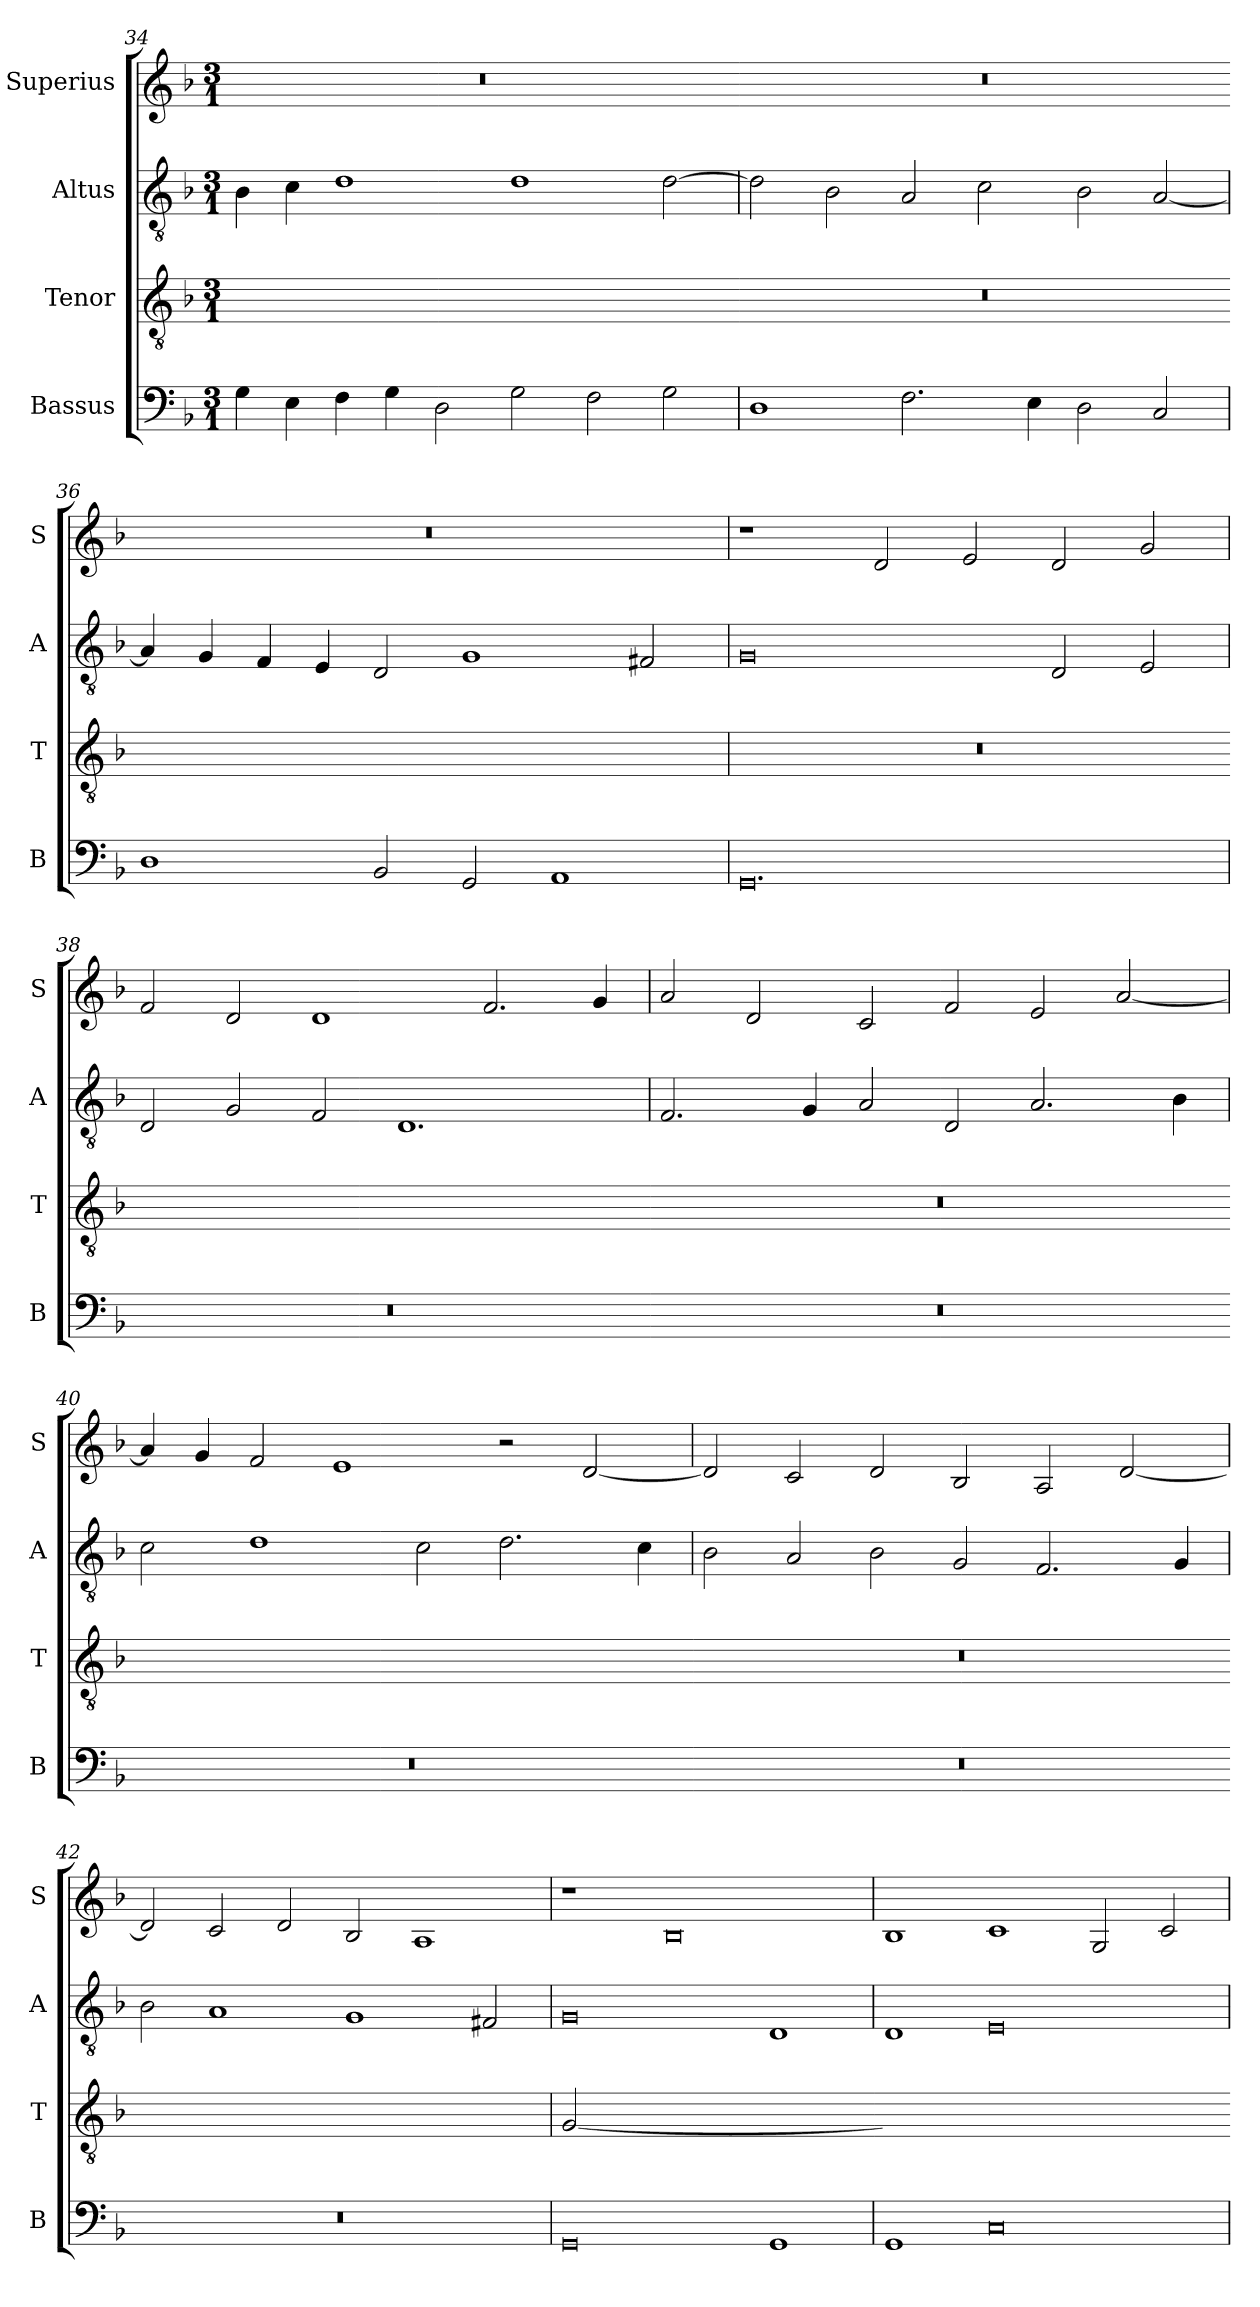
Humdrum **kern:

**kern	**kern	**kern	**kern
*part4	*part3	*part2	*part1
*staff4	*staff3	*staff2	*staff1
*I"Bassus	*I"Tenor	*I"Altus	*I"Superius
*I'B	*I'T	*I'A	*I'S
*clefF4	*clefGv2	*clefGv2	*clefG2
*k[b-]	*k[b-]	*k[b-]	*k[b-]
*M3/1	*M3/1	*M3/1	*M3/1
=34	=34	=34	=34
!	!LO:N:vis=2	!	!
4G\	0.ryy	4B-\	0.r
4E\	.	4c\	.
4F\	.	1d	.
4G\	.	.	.
2D\	.	.	.
2G\	.	1d	.
2F\	.	.	.
2G\	.	[2d\	.
=35	=35-	=35	=35
!	!LO:N:vis=2	!	!
1D	0.r	2d\]	0.r
.	.	2B-\	.
2.F\	.	2A/	.
.	.	2c\	.
4E\	.	.	.
2D\	.	2B-\	.
2C/	.	[2A/	.
=36	=36-	=36	=36
!	!LO:N:vis=2	!	!
1D	0.ryy	4A/]	0.r
.	.	4G/	.
.	.	4F/	.
.	.	4E/	.
2BB-/	.	2D/	.
2GG/	.	1G	.
1AA	.	.	.
.	.	2F#X/	.
=37	=37	=37	=37
!	!LO:N:vis=2	!	!
0.GG	0.r	0G	1r
.	.	.	2d/
.	.	.	2e/
.	.	2D/	2d/
.	.	2E/	2g/
=38	=38-	=38	=38
!	!LO:N:vis=2	!	!
0.r	0.ryy	2D/	2f/
.	.	2G/	2d/
.	.	2F/	1d
.	.	1.D	.
.	.	.	2.f/
.	.	.	4g/
=39	=39-	=39	=39
!	!LO:N:vis=2	!	!
0.r	0.r	2.F/	2a/
.	.	.	2d/
.	.	4G/	.
.	.	2A/	2c/
.	.	2D/	2f/
.	.	2.A/	2e/
.	.	.	[2a/
.	.	4B-\	.
=40	=40-	=40	=40
!	!LO:N:vis=2	!	!
0.r	0.ryy	2c\	4a/]
.	.	.	4g/
.	.	1d	2f/
.	.	.	1e
.	.	2c\	.
.	.	2.d\	2r
.	.	.	[2d/
.	.	4c\	.
=41	=41-	=41	=41
!	!LO:N:vis=2	!	!
0.r	0.r	2B-\	2d/]
.	.	2A/	2c/
.	.	2B-\	2d/
.	.	2G/	2B-/
.	.	2.F/	2A/
.	.	.	[2d/
.	.	4G/	.
=42	=42-	=42	=42
!	!LO:N:vis=2	!	!
0.r	0.ryy	2B-\	2d/]
.	.	1A	2c/
.	.	.	2d/
.	.	1G	2B-/
.	.	.	1A
.	.	2F#X/	.
=43	=43	=43	=43
!	!LO:N:vis=2	!	!
0GG	[0.G	0G	1r
.	.	.	0B-
1GG	.	1D	.
=44	=44-	=44	=44
!	!LO:N:vis=2	!	!
1GG	0.Gyy]	1D	1B-
0C	.	0E	1c
.	.	.	2G/
.	.	.	2c/
=	=-	=	=
*-	*-	*-	*-
